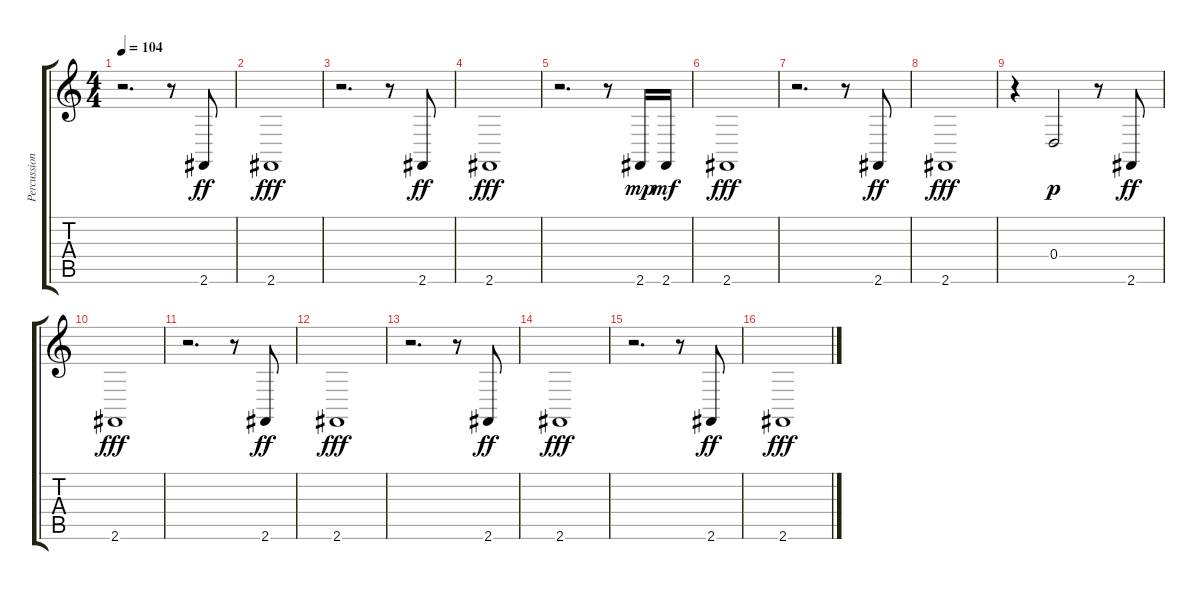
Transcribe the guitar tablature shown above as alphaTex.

\track ("Percussion (Effects)" "Percussion") {instrument taikodrum}
\staff {score tabs}
\tuning (E4 B3 G3 D3 A2 E2) {hide}
\ts (4 4)
\tempo 104
\clef g2
\ks c
r.2{d dy f} r.8 2.6.8{dy ff} |
2.6.1{dy fff} |
r.2{d} r.8 2.6.8{dy ff} |
2.6.1{dy fff} |
r.2{d} r.8 2.6.16{dy mp} 2.6.16{dy mf} |
2.6.1{dy fff} |
r.2{d} r.8 2.6.8{dy ff} |
2.6.1{dy fff} |
r.4 0.4.2{dy p instrument reversecymbal} r.8{instrument taikodrum} 2.6.8{dy ff} |
2.6.1{dy fff} |
r.2{d} r.8 2.6.8{dy ff} |
2.6.1{dy fff} |
r.2{d} r.8 2.6.8{dy ff} |
2.6.1{dy fff} |
r.2{d} r.8 2.6.8{dy ff} |
2.6.1{dy fff}
